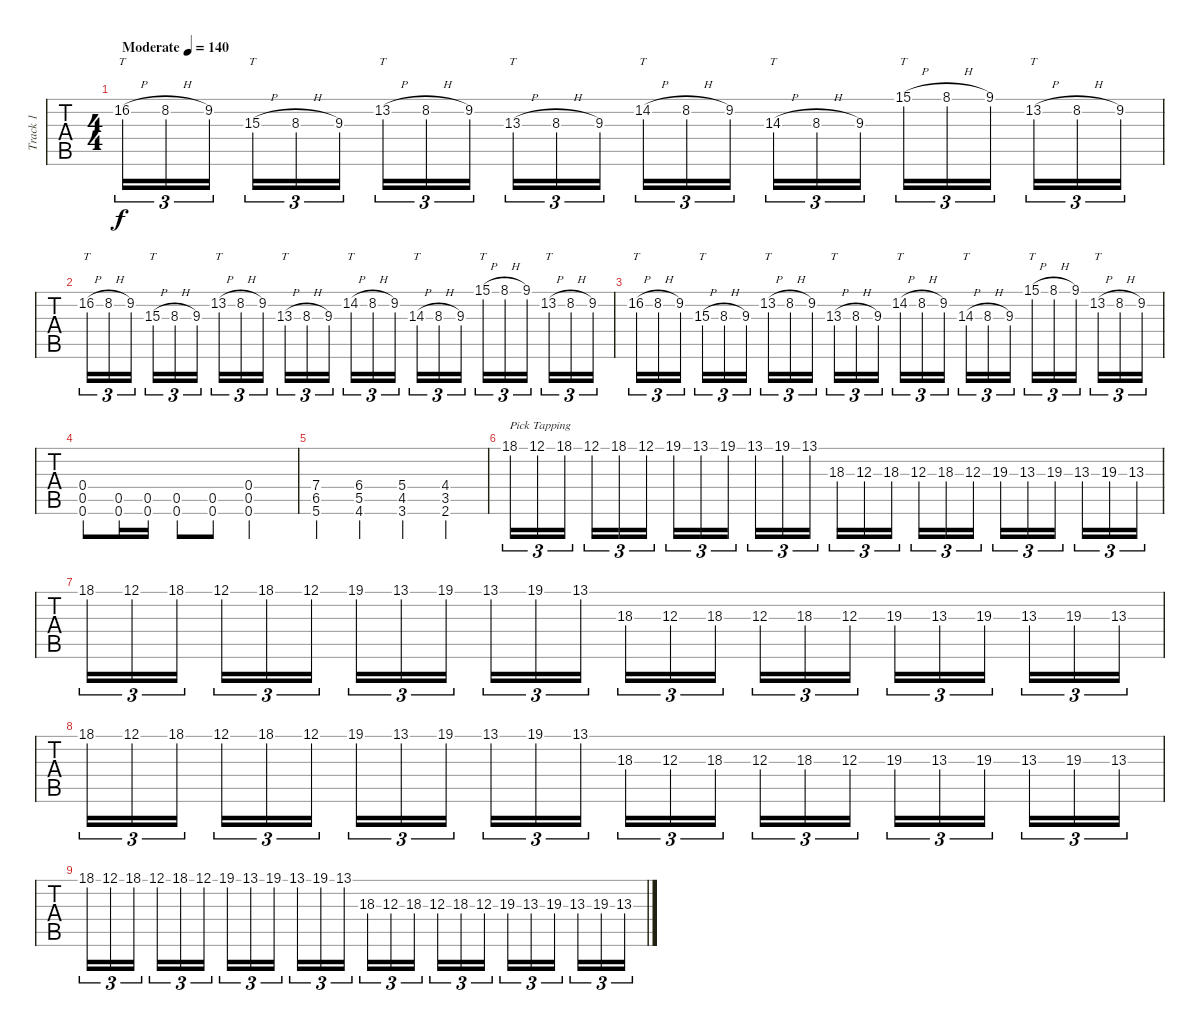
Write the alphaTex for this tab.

\track ("Track 1" "Track 1") {instrument distortionguitar}
\staff {tabs}
\tuning (Db4 Ab3 E3 B2 Gb2 B1) {hide}
\ts (4 4)
\tempo (140 "Moderate")
\clef g2
\ks c
16.2{h}.16{tt tu (3 2) dy f instrument distortionguitar} 8.2{h}.16{tu (3 2)} 9.2.16{tu (3 2) beam splitsecondary} 15.3{h}.16{tt tu (3 2)} 8.3{h}.16{tu (3 2)} 9.3.16{tu (3 2)} 13.2{h}.16{tt tu (3 2)} 8.2{h}.16{tu (3 2)} 9.2.16{tu (3 2) beam splitsecondary} 13.3{h}.16{tt tu (3 2)} 8.3{h}.16{tu (3 2)} 9.3.16{tu (3 2)} 14.2{h}.16{tt tu (3 2)} 8.2{h}.16{tu (3 2)} 9.2.16{tu (3 2) beam splitsecondary} 14.3{h}.16{tt tu (3 2)} 8.3{h}.16{tu (3 2)} 9.3.16{tu (3 2)} 15.1{h}.16{tt tu (3 2)} 8.1{h}.16{tu (3 2)} 9.1.16{tu (3 2) beam splitsecondary} 13.2{h}.16{tt tu (3 2)} 8.2{h}.16{tu (3 2)} 9.2.16{tu (3 2)} |
16.2{h}.16{tt tu (3 2)} 8.2{h}.16{tu (3 2)} 9.2.16{tu (3 2) beam splitsecondary} 15.3{h}.16{tt tu (3 2)} 8.3{h}.16{tu (3 2)} 9.3.16{tu (3 2)} 13.2{h}.16{tt tu (3 2)} 8.2{h}.16{tu (3 2)} 9.2.16{tu (3 2) beam splitsecondary} 13.3{h}.16{tt tu (3 2)} 8.3{h}.16{tu (3 2)} 9.3.16{tu (3 2)} 14.2{h}.16{tt tu (3 2)} 8.2{h}.16{tu (3 2)} 9.2.16{tu (3 2) beam splitsecondary} 14.3{h}.16{tt tu (3 2)} 8.3{h}.16{tu (3 2)} 9.3.16{tu (3 2)} 15.1{h}.16{tt tu (3 2)} 8.1{h}.16{tu (3 2)} 9.1.16{tu (3 2) beam splitsecondary} 13.2{h}.16{tt tu (3 2)} 8.2{h}.16{tu (3 2)} 9.2.16{tu (3 2)} |
16.2{h}.16{tt tu (3 2)} 8.2{h}.16{tu (3 2)} 9.2.16{tu (3 2) beam splitsecondary} 15.3{h}.16{tt tu (3 2)} 8.3{h}.16{tu (3 2)} 9.3.16{tu (3 2)} 13.2{h}.16{tt tu (3 2)} 8.2{h}.16{tu (3 2)} 9.2.16{tu (3 2) beam splitsecondary} 13.3{h}.16{tt tu (3 2)} 8.3{h}.16{tu (3 2)} 9.3.16{tu (3 2)} 14.2{h}.16{tt tu (3 2)} 8.2{h}.16{tu (3 2)} 9.2.16{tu (3 2) beam splitsecondary} 14.3{h}.16{tt tu (3 2)} 8.3{h}.16{tu (3 2)} 9.3.16{tu (3 2)} 15.1{h}.16{tt tu (3 2)} 8.1{h}.16{tu (3 2)} 9.1.16{tu (3 2) beam splitsecondary} 13.2{h}.16{tt tu (3 2)} 8.2{h}.16{tu (3 2)} 9.2.16{tu (3 2)} |
(0.4 0.5 0.6).8 (0.5 0.6).16 (0.5 0.6).16 (0.5 0.6).8 (0.5 0.6).8 (0.4 0.5 0.6).2 |
(7.4 6.5 5.6).4 (6.4 5.5 4.6).4 (5.4 4.5 3.6).4 (4.4 3.5 2.6).4 |
18.1.16{tu (3 2) txt "Pick Tapping"} 12.1.16{tu (3 2)} 18.1.16{tu (3 2) beam splitsecondary} 12.1.16{tu (3 2)} 18.1.16{tu (3 2)} 12.1.16{tu (3 2)} 19.1.16{tu (3 2)} 13.1.16{tu (3 2)} 19.1.16{tu (3 2) beam splitsecondary} 13.1.16{tu (3 2)} 19.1.16{tu (3 2)} 13.1.16{tu (3 2)} 18.3.16{tu (3 2)} 12.3.16{tu (3 2)} 18.3.16{tu (3 2) beam splitsecondary} 12.3.16{tu (3 2)} 18.3.16{tu (3 2)} 12.3.16{tu (3 2)} 19.3.16{tu (3 2)} 13.3.16{tu (3 2)} 19.3.16{tu (3 2) beam splitsecondary} 13.3.16{tu (3 2)} 19.3.16{tu (3 2)} 13.3.16{tu (3 2)} |
18.1.16{tu (3 2)} 12.1.16{tu (3 2)} 18.1.16{tu (3 2) beam splitsecondary} 12.1.16{tu (3 2)} 18.1.16{tu (3 2)} 12.1.16{tu (3 2)} 19.1.16{tu (3 2)} 13.1.16{tu (3 2)} 19.1.16{tu (3 2) beam splitsecondary} 13.1.16{tu (3 2)} 19.1.16{tu (3 2)} 13.1.16{tu (3 2)} 18.3.16{tu (3 2)} 12.3.16{tu (3 2)} 18.3.16{tu (3 2) beam splitsecondary} 12.3.16{tu (3 2)} 18.3.16{tu (3 2)} 12.3.16{tu (3 2)} 19.3.16{tu (3 2)} 13.3.16{tu (3 2)} 19.3.16{tu (3 2) beam splitsecondary} 13.3.16{tu (3 2)} 19.3.16{tu (3 2)} 13.3.16{tu (3 2)} |
18.1.16{tu (3 2)} 12.1.16{tu (3 2)} 18.1.16{tu (3 2) beam splitsecondary} 12.1.16{tu (3 2)} 18.1.16{tu (3 2)} 12.1.16{tu (3 2)} 19.1.16{tu (3 2)} 13.1.16{tu (3 2)} 19.1.16{tu (3 2) beam splitsecondary} 13.1.16{tu (3 2)} 19.1.16{tu (3 2)} 13.1.16{tu (3 2)} 18.3.16{tu (3 2)} 12.3.16{tu (3 2)} 18.3.16{tu (3 2) beam splitsecondary} 12.3.16{tu (3 2)} 18.3.16{tu (3 2)} 12.3.16{tu (3 2)} 19.3.16{tu (3 2)} 13.3.16{tu (3 2)} 19.3.16{tu (3 2) beam splitsecondary} 13.3.16{tu (3 2)} 19.3.16{tu (3 2)} 13.3.16{tu (3 2)} |
18.1.16{tu (3 2)} 12.1.16{tu (3 2)} 18.1.16{tu (3 2) beam splitsecondary} 12.1.16{tu (3 2)} 18.1.16{tu (3 2)} 12.1.16{tu (3 2)} 19.1.16{tu (3 2)} 13.1.16{tu (3 2)} 19.1.16{tu (3 2) beam splitsecondary} 13.1.16{tu (3 2)} 19.1.16{tu (3 2)} 13.1.16{tu (3 2)} 18.3.16{tu (3 2)} 12.3.16{tu (3 2)} 18.3.16{tu (3 2) beam splitsecondary} 12.3.16{tu (3 2)} 18.3.16{tu (3 2)} 12.3.16{tu (3 2)} 19.3.16{tu (3 2)} 13.3.16{tu (3 2)} 19.3.16{tu (3 2) beam splitsecondary} 13.3.16{tu (3 2)} 19.3.16{tu (3 2)} 13.3.16{tu (3 2)}
